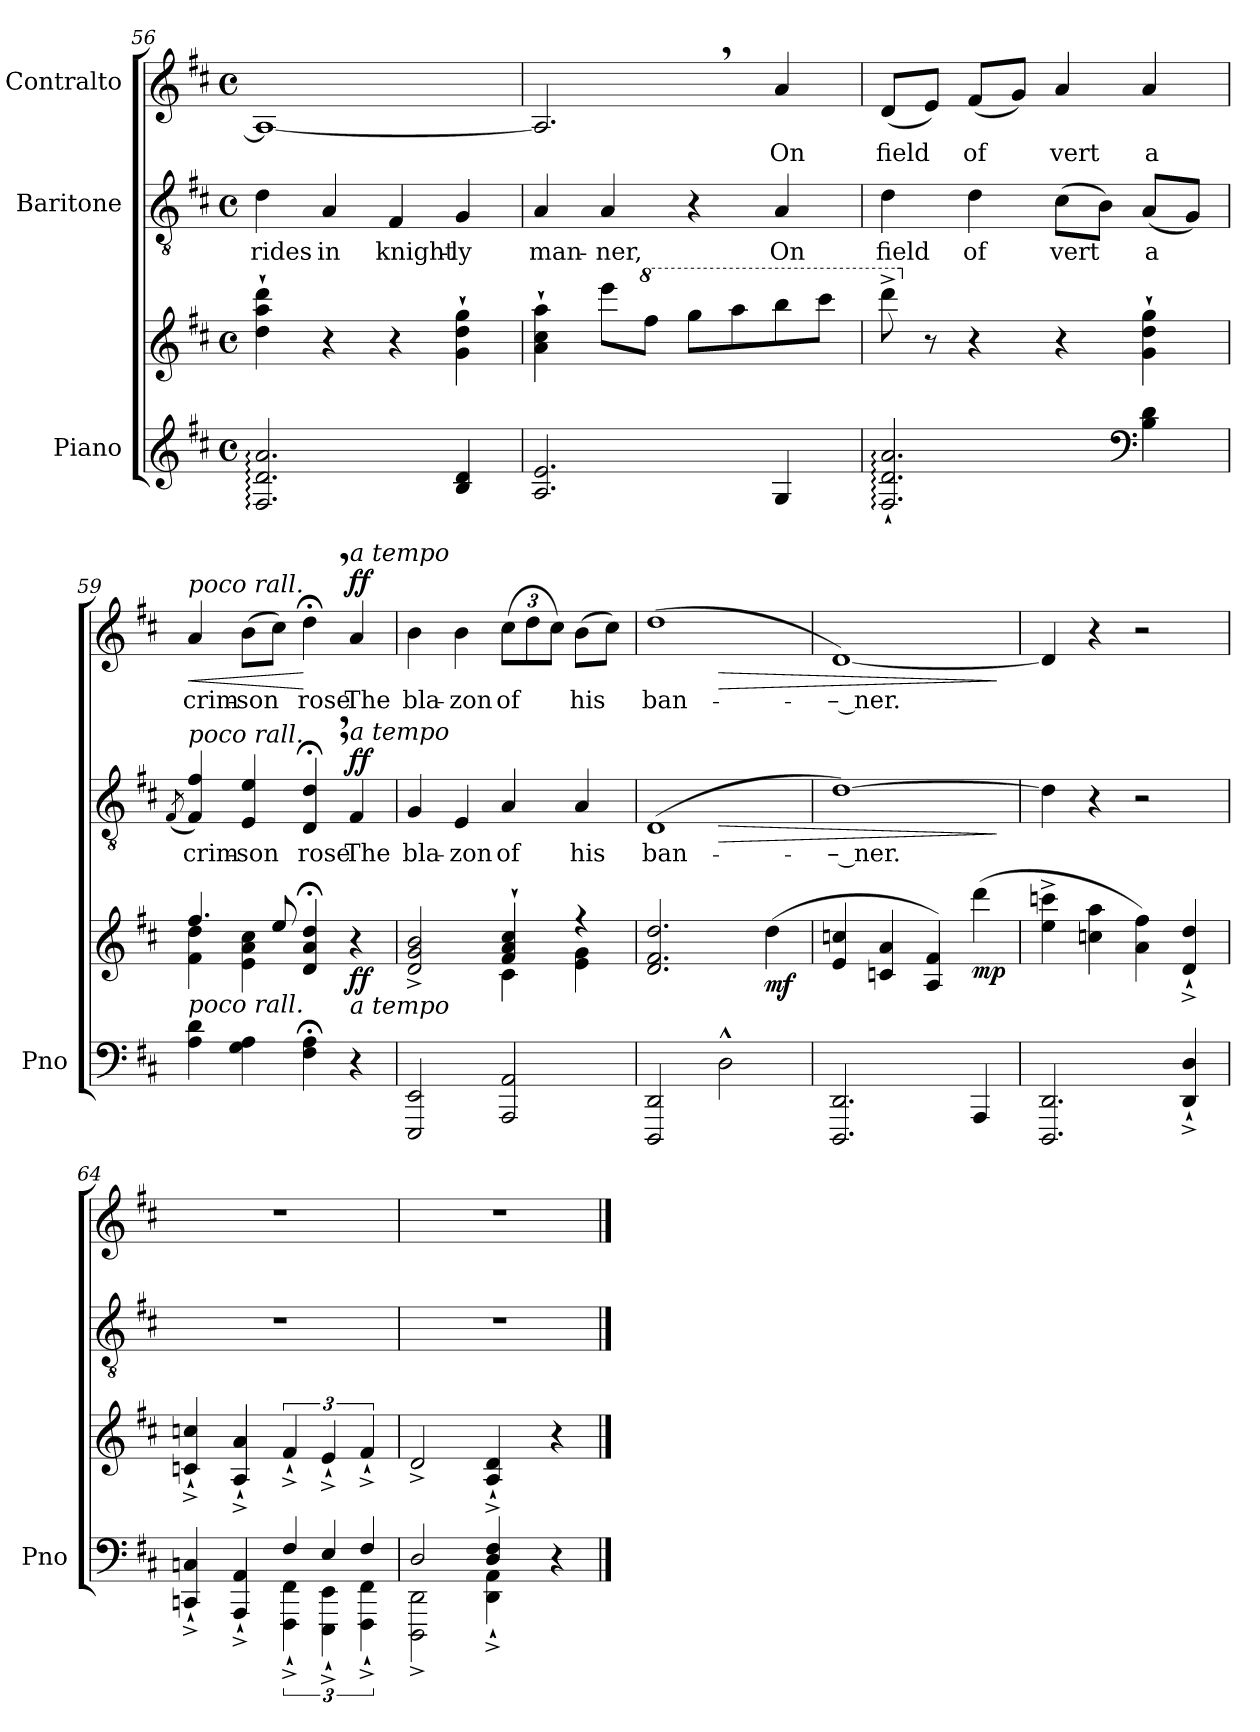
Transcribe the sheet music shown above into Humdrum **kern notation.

**kern	**kern	**dynam	**kern	**text	**dynam	**kern	**text	**dynam
*part3	*part3	*part3	*part2	*part2	*part2	*part1	*part1	*part1
*staff4	*staff3	*staff3/4	*staff2	*staff2	*staff2	*staff1	*staff1	*staff1
*I"Piano	*	*	*I"Baritone	*	*	*I"Contralto	*	*
*I'Pno	*	*	*	*	*	*	*	*
!!LO:PB:g=z
*clefG2	*clefG2	*	*clefGv2	*	*	*clefG2	*	*
*k[f#c#]	*k[f#c#]	*	*k[f#c#]	*	*	*k[f#c#]	*	*
*M4/4	*M4/4	*	*M4/4	*	*	*M4/4	*	*
*met(c)	*met(c)	*	*met(c)	*	*	*met(c)	*	*
=56	=56	=56	=56	=56	=56	=56	=56	=56
!	!	!	!	!LO:LY:b	!	!	!	!
2.F#/: 2.d/: 2.a/:	4dd\` 4aa\` 4ddd\`	.	4d\	rides	.	1A_	.	.
!	!	!	!	!LO:LY:b	!	!	!	!
.	4r	.	4A/	in	.	.	.	.
!	!	!	!	!LO:LY:b	!	!	!	!
.	4r	.	4F#/	knight-	.	.	.	.
!	!	!	!	!LO:LY:b	!	!	!	!
4B/ 4d/	4g\` 4dd\` 4gg\`	.	4G/	-ly	.	.	.	.
=57	=57	=57	=57	=57	=57	=57	=57	=57
!	!	!	!	!LO:LY:b	!	!	!	!
2.A/ 2.e/	4a\` 4cc#\` 4aa\`	.	4A/	man-	.	2.A,/]	.	.
!	!	!	!	!LO:LY:b	!	!	!	!
.	8eee\L	.	4A/	-ner,	.	.	.	.
*	*8va	*	*	*	*	*	*	*
.	8fff#\J	.	.	.	.	.	.	.
.	8ggg\L	.	4r	.	.	.	.	.
.	8aaa\	.	.	.	.	.	.	.
!	!	!	!	!LO:LY:b	!	!	!LO:LY:b	!
4G/	8bbb\	.	4A/	On	.	4a/	On	.
.	8cccc#\J	.	.	.	.	.	.	.
=58	=58	=58	=58	=58	=58	=58	=58	=58
!	!	!	!	!LO:LY:b	!	!	!LO:LY:b	!
2.F#/:` 2.d/:` 2.a/:`	8dddd^\	.	4d\	field	.	(<8d/L	field	.
*	*X8va	*	*	*	*	*	*	*
.	8r	.	.	.	.	8e/J)	.	.
!	!	!	!	!LO:LY:b	!	!	!LO:LY:b	!
.	4r	.	4d\	of	.	(<8f#/L	of	.
.	.	.	.	.	.	8g/J)	.	.
!	!	!	!	!LO:LY:b	!	!	!LO:LY:b	!
.	4r	.	(>8c#\L	vert	.	4a/	vert	.
.	.	.	8B\J)	.	.	.	.	.
*clefF4	*	*	*	*	*	*	*	*
!	!	!	!	!LO:LY:b	!	!	!LO:LY:b	!
4B\ 4d\	4g\` 4dd\` 4gg\`	.	(<8A/L	a	.	4a/	a	.
.	.	.	8G/J)	.	.	.	.	.
!!LO:LB:g=z
=59	=59	=59	=59	=59	=59	=59	=59	=59
*	*	*	*	*	*	*MM110	*	*
.	.	.	(>8qF#/	.	.	.	.	.
*	*^	*	*	*	*	*	*	*
!	!	!	!	!	!	!	!LO:TX:a:i:t=poco rall.	!	!
!	!	!	!	!LO:TX:a:i:t=poco rall.	!	!	!	!	!
!	!LO:TX:b:i:t=poco rall.	!	!	!	!	!	!	!	!
!	!	!	!	!	!LO:LY:b	!	!	!LO:LY:b	!LO:HP:b
4A\ 4d\	4.ff#/	4f#\ 4dd\	.	4F#/ 4f#/)	crim-	.	4a/	crim-	<
!	!	!	!	!	!LO:LY:b	!	!	!LO:LY:b	!
4G\ 4A\	.	4e\ 4a\ 4cc#\	.	4E/ 4e/	-son	.	(>8b\L	-son	.
.	8ee/	.	.	.	.	.	8cc#\J)	.	.
!	!	!	!	!	!LO:LY:b	!	!	!LO:LY:b	!
4F#\;< 4A\;<	4d/;< 4a/;< 4dd/;<	2ryy	.	4D/;<, 4d/;<,	rose	.	4dd;<,\	rose	[
*	*	*	*	*	*	*	*MM118	*	*
!	!	!	!	!	!	!	!LO:TX:a:i:t=a tempo	!	!
!	!	!	!	!LO:TX:a:i:t=a tempo	!	!	!	!	!
!	!LO:TX:b:i:t=a tempo	!	!	!	!	!	!	!	!
!	!	!	!LO:DY:b	!	!LO:LY:b	!LO:DY:a	!	!LO:LY:b	!LO:DY:a
4r	4r	.	ff	4F#/	The	ff	4a/	The	ff
=60	=60	=60	=60	=60	=60	=60	=60	=60	=60
!	!	!	!	!	!LO:LY:b	!	!	!LO:LY:b	!
2EEE/ 2EE/	2d/^ 2g/^ 2b/^	2ryy	.	4G/	bla-	.	4b\	bla-	.
!	!	!	!	!	!LO:LY:b	!	!	!LO:LY:b	!
.	.	.	.	4E/	-zon	.	4b\	-zon	.
!	!	!	!	!	!LO:LY:b	!	!	!	!
*	*	*	*	*	*	*	*Xbrackettup	*	*
!	!	!	!	!	!	!	!	!LO:LY:b	!
2AAA/ 2AA/	4f#/` 4a/` 4cc#/`	4c#\	.	4A/	of	.	(>12cc#\L	of	.
.	.	.	.	.	.	.	12dd\	.	.
.	.	.	.	.	.	.	12cc#\J)	.	.
!	!	!	!	!	!LO:LY:b	!	!	!LO:LY:b	!
.	4r	4e\ 4g\	.	4A/	his	.	(>8b\L	his	.
.	.	.	.	.	.	.	8cc#\J)	.	.
*	*v	*v	*	*	*	*	*	*	*
=61	=61	=61	=61	=61	=61	=61	=61	=61
!	!	!	!	!LO:LY:b	!	!	!LO:LY:b	!
*	*	*	*^	*	*	*^	*	*
2DDD/ 2DD/	2.d/ 2.f#/ 2.dd/	.	(>1D	2ryy	ban-	.	(>1dd	2ryy	ban-	.
!	!	!	!	!	!	!LO:HP:b	!	!	!	!LO:HP:b
2D^^\	.	.	.	2ryy	.	>	.	2ryy	.	>
!	!	!LO:DY:b	!	!	!	!	!	!	!	!
.	(>4dd\	mf	.	.	.	.	.	.	.	.
*	*	*	*	*	*	*	*v	*v	*	*
!!LO:LB:g=z
=62	=62	=62	=62	=62	=62	=62	=62	=62	=62
!	!	!	!	!	!LO:LY:b	!	!	!LO:LY:b	!
*	*	*	*	*	*	*	*^	*	*
*	*	*	*	*	*	*	*	*^	*	*
2.DDD/ 2.DD/	4e/ 4ccn/	.	[1d)	2ryy	-– ner.	.	[1d)	2ryy	2.ryy	-– ner.	.
.	4cn/ 4a/	.	.	.	.	.	.	.	.	.	.
.	4A/ 4f#/)	.	.	2ryy	.	.	.	2ryy	.	.	.
*	*	*	*	*	*	*	*MM114	*	*	*	*
!	!	!LO:DY:b	!	!	!	!	!	!	!	!	!
4AAA/	(>4ddd\	mp	.	.	.	.	.	.	4ryy	.	.
*	*	*	*v	*v	*	*	*	*	*	*	*
.	.	.	.	.	]	.	.	.	.	]
*	*	*	*	*	*	*	*v	*v	*	*
=63	=63	=63	=63	=63	=63	=63	=63	=63	=63
2.DDD/ 2.DD/	4ee\^ 4cccn\^	.	4d\]	.	.	4d/]	2.ryy	.	.
.	4ccn\ 4aa\	.	4r	.	.	4r	.	.	.
.	4a\ 4ff#\)	.	2r	.	.	2r	.	.	.
*	*	*	*	*	*	*MM118	*	*	*
4DD/`^ 4D/`^	4d/`^ 4dd/`^	.	.	.	.	.	4ryy	.	.
*	*	*	*	*	*	*v	*v	*	*
=64	=64	=64	=64	=64	=64	=64	=64	=64
*^	*	*	*	*	*	*	*	*
2ryy	4CCn/`^ 4Cn/`^	4cn/`^ 4ccn/`^	.	1r	.	.	1r	.	.
.	4AAA/`^ 4AA/`^	4A/`^ 4a/`^	.	.	.	.	.	.	.
*Xtuplet	*tuplet	*	*	*	*	*	*	*	*
6F#/	6FFF#\`^ 6FF#\`^	6f#`^/	.	.	.	.	.	.	.
6E/	6EEE\`^ 6EE\`^	6e`^/	.	.	.	.	.	.	.
6F#/	6FFF#\`^ 6FF#\`^	6f#`^/	.	.	.	.	.	.	.
=65	=65	=65	=65	=65	=65	=65	=65	=65	=65
*	*^	*	*	*	*	*	*	*	*
2D/	2DDD\^ 2DD\^	2ryy	2d^/	.	1r	.	.	1r	.	.
4D/ 4F#/	4DD\^` 4AA\^`	8ryy	4A/^` 4d/^`	.	.	.	.	.	.	.
.	.	4.ryy	.	.	.	.	.	.	.	.
4ryy	4r	.	4r	.	.	.	.	.	.	.
*v	*v	*v	*	*	*	*	*	*	*	*
==	==	==	==	==	==	==	==	==
*-	*-	*-	*-	*-	*-	*-	*-	*-
